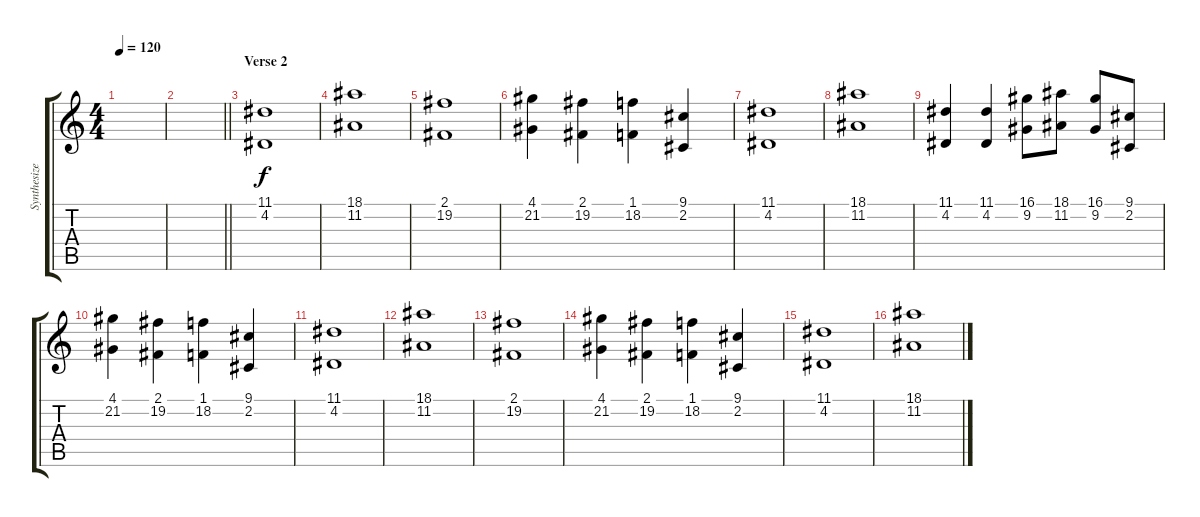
\track ("Synthesizer 2" "Synthesize") {instrument stringensemble2}
\staff {score tabs}
\tuning (E4 B3 G3 D3 A2 E2) {hide}
\ts (4 4)
\tempo 120
\clef g2
\ks c
|
\barLineRight lightlight
|
\section ("" "Verse 2")
(11.1 4.2).1 |
(18.1 11.2).1 |
(2.1 19.2).1 |
(4.1 21.2).4 (2.1 19.2).4 (1.1 18.2).4 (9.1 2.2).4 |
(11.1 4.2).1 |
(18.1 11.2).1 |
(11.1 4.2).4 (11.1 4.2).4 (16.1 9.2).8 (18.1 11.2).8 (16.1 9.2).8 (9.1 2.2).8 |
(4.1 21.2).4 (2.1 19.2).4 (1.1 18.2).4 (9.1 2.2).4 |
(11.1 4.2).1 |
(18.1 11.2).1 |
(2.1 19.2).1 |
(4.1 21.2).4 (2.1 19.2).4 (1.1 18.2).4 (9.1 2.2).4 |
(11.1 4.2).1 |
(18.1 11.2).1
